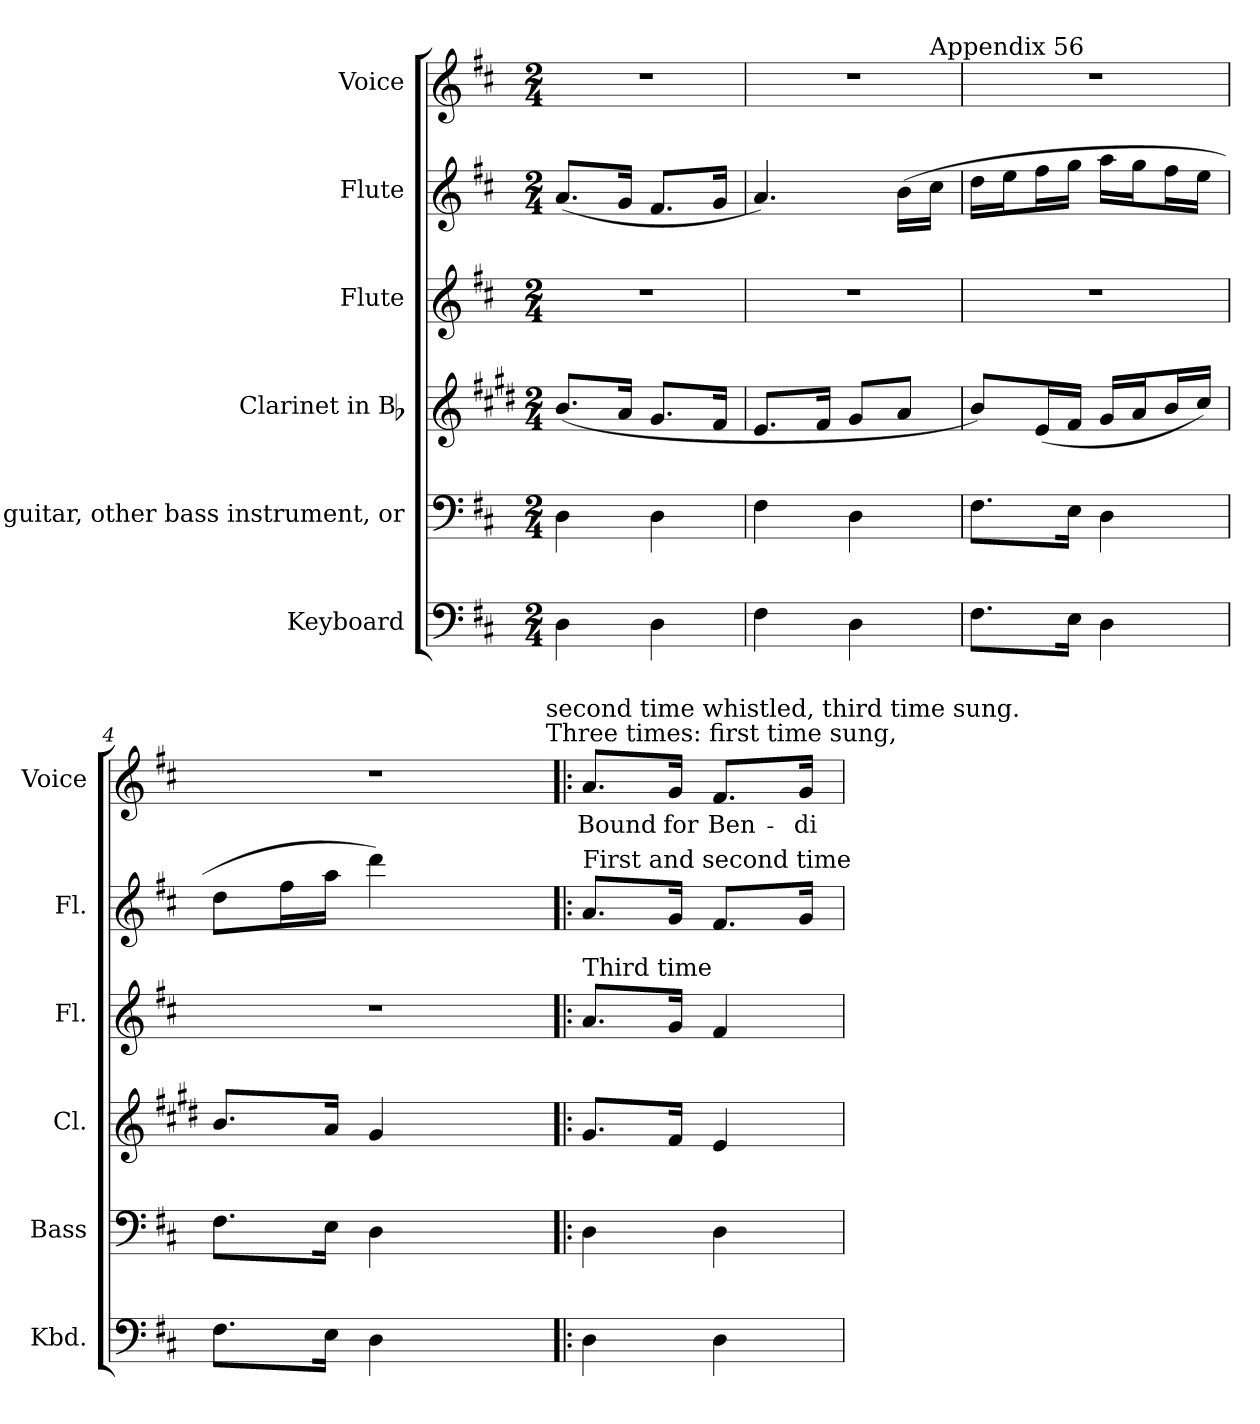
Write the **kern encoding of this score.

**kern	**kern	**kern	**kern	**kern	**kern	**text
*part6	*part5	*part4	*part3	*part2	*part1	*part1
*staff6	*staff5	*staff4	*staff3	*staff2	*staff1	*staff1
*I"Keyboard	*I"Bass guitar, other bass instrument,   or	*I"Clarinet in Bb	*I"Flute	*I"Flute	*I"Voice	*
*I'Kbd.	*I'Bass	*I'Cl.	*I'Fl.	*I'Fl.	*I'Voice	*
!!LO:PB:g=z
*clefF4	*clefF4	*clefG2	*clefG2	*clefG2	*clefG2	*
*	*ITrd7c12	*ITrd1c2	*	*	*	*
*k[f#c#]	*k[f#c#]	*k[f#c#]	*k[f#c#]	*k[f#c#]	*k[f#c#]	*
*D:	*D:	*D:	*D:	*D:	*D:	*
*M2/4	*M2/4	*M2/4	*M2/4	*M2/4	*M2/4	*
=1	=1	=1	=1	=1	=1	=1
!	!	!	!LO:N:vis=1	!	!LO:N:vis=1	!
4Di\	4DDi\	(8.ai/L	2r	(8.ai/L	2r	.
.	.	16gi/Jk	.	16gi/Jk	.	.
4Di\	4DDi\	8.f#i/L	.	8.f#i/L	.	.
.	.	16ei/Jk	.	16gi/Jk	.	.
=2	=2	=2	=2	=2	=2	=2
!	!	!	!LO:N:vis=1	!	!LO:N:vis=1	!
*	*	*	*	*	*^	*
4F#i\	4FF#i\	8.di/L	2r	4.ai/)	2r	4..ryy	.
.	.	16ei/Jk	.	.	.	.	.
4Di\	4DDi\	8f#i/L	.	.	.	.	.
.	.	8gi/J	.	(16bi\LL	.	.	.
!	!	!	!	!	!	!LO:TX:a:t=Appendix 56	!
.	.	.	.	16cc#i\JJ	.	16ryy	.
=3	=3	=3	=3	=3	=3	=3	=3
!	!	!	!LO:N:vis=1	!	!LO:N:vis=1	!	!
*	*	*	*	*	*v	*v	*
8.F#i\L	8.FF#i\L	8ai/L)	2r	16ddi\LL	2r	.
.	.	.	.	16eei\J	.	.
.	.	(16di/L	.	16ff#i\L	.	.
16Ei\Jk	16EEi\Jk	16ei/JJ	.	16ggi\JJ	.	.
4Di\	4DDi\	16f#i/LL	.	16aai\LL	.	.
.	.	16gi/J	.	16ggi\J	.	.
.	.	16ai/L	.	16ff#i\L	.	.
.	.	16bi/JJ)	.	16eei\JJ	.	.
=4	=4	=4	=4	=4	=4	=4
!	!	!	!	!	!LO:N:vis=1	!
*	*	*	*	*	*^	*
8.F#i\L	8.FF#i\L	8.ai/L	2r	8ddi\L	2r	4ryy	.
.	.	.	.	16ff#i\L	.	.	.
16Ei\Jk	16EEi\Jk	16gi/Jk	.	16aai\JJ	.	.	.
4Di\	4DDi\	4f#i/	.	4dddi\)	.	8ryy	.
.	.	.	.	.	.	16ryy	.
.	.	.	.	.	.	32ryy	.
.	.	.	.	.	.	64ryy	.
.	.	.	.	.	.	128...ryy	.
!	!	!	!	!	!	!LO:TX:a:t=Three times&colon; first time sung,	!
!	!	!	!	!	!	!LO:TX:t=second time whistled, third time sung.	!
.	.	.	.	.	.	1024ryy	.
*	*	*	*	*	*v	*v	*
=5!|:	=5!|:	=5!|:	=5!|:	=5!|:	=5!|:	=5!|:
*	*	*	*	*	*^	*
!	!	!	!	!LO:TX:a:t=First and second time	!	!	!
!	!	!	!LO:TX:a:t=Third time	!	!	!	!
!	!	!	!	!	!	!	!LO:LY:b:color=#000000
*	*	*	*	*	*v	*v	*
4Di\	4DDi\	8.f#i/L	8.ai/L	8.ai/L	8.ai/L	Bound
!	!	!	!	!	!	!LO:LY:b:color=#000000
.	.	16ei/Jk	16gi/Jk	16gi/Jk	16gi/Jk	for
!	!	!	!	!	!	!LO:LY:b:color=#000000
4Di\	4DDi\	4di/	4f#i/	8.f#i/L	8.f#i/L	Ben-
!	!	!	!	!	!	!LO:LY:b:color=#000000
.	.	.	.	16gi/Jk	16gi/Jk	-di-
=	=	=	=	=	=	=
*-	*-	*-	*-	*-	*-	*-
